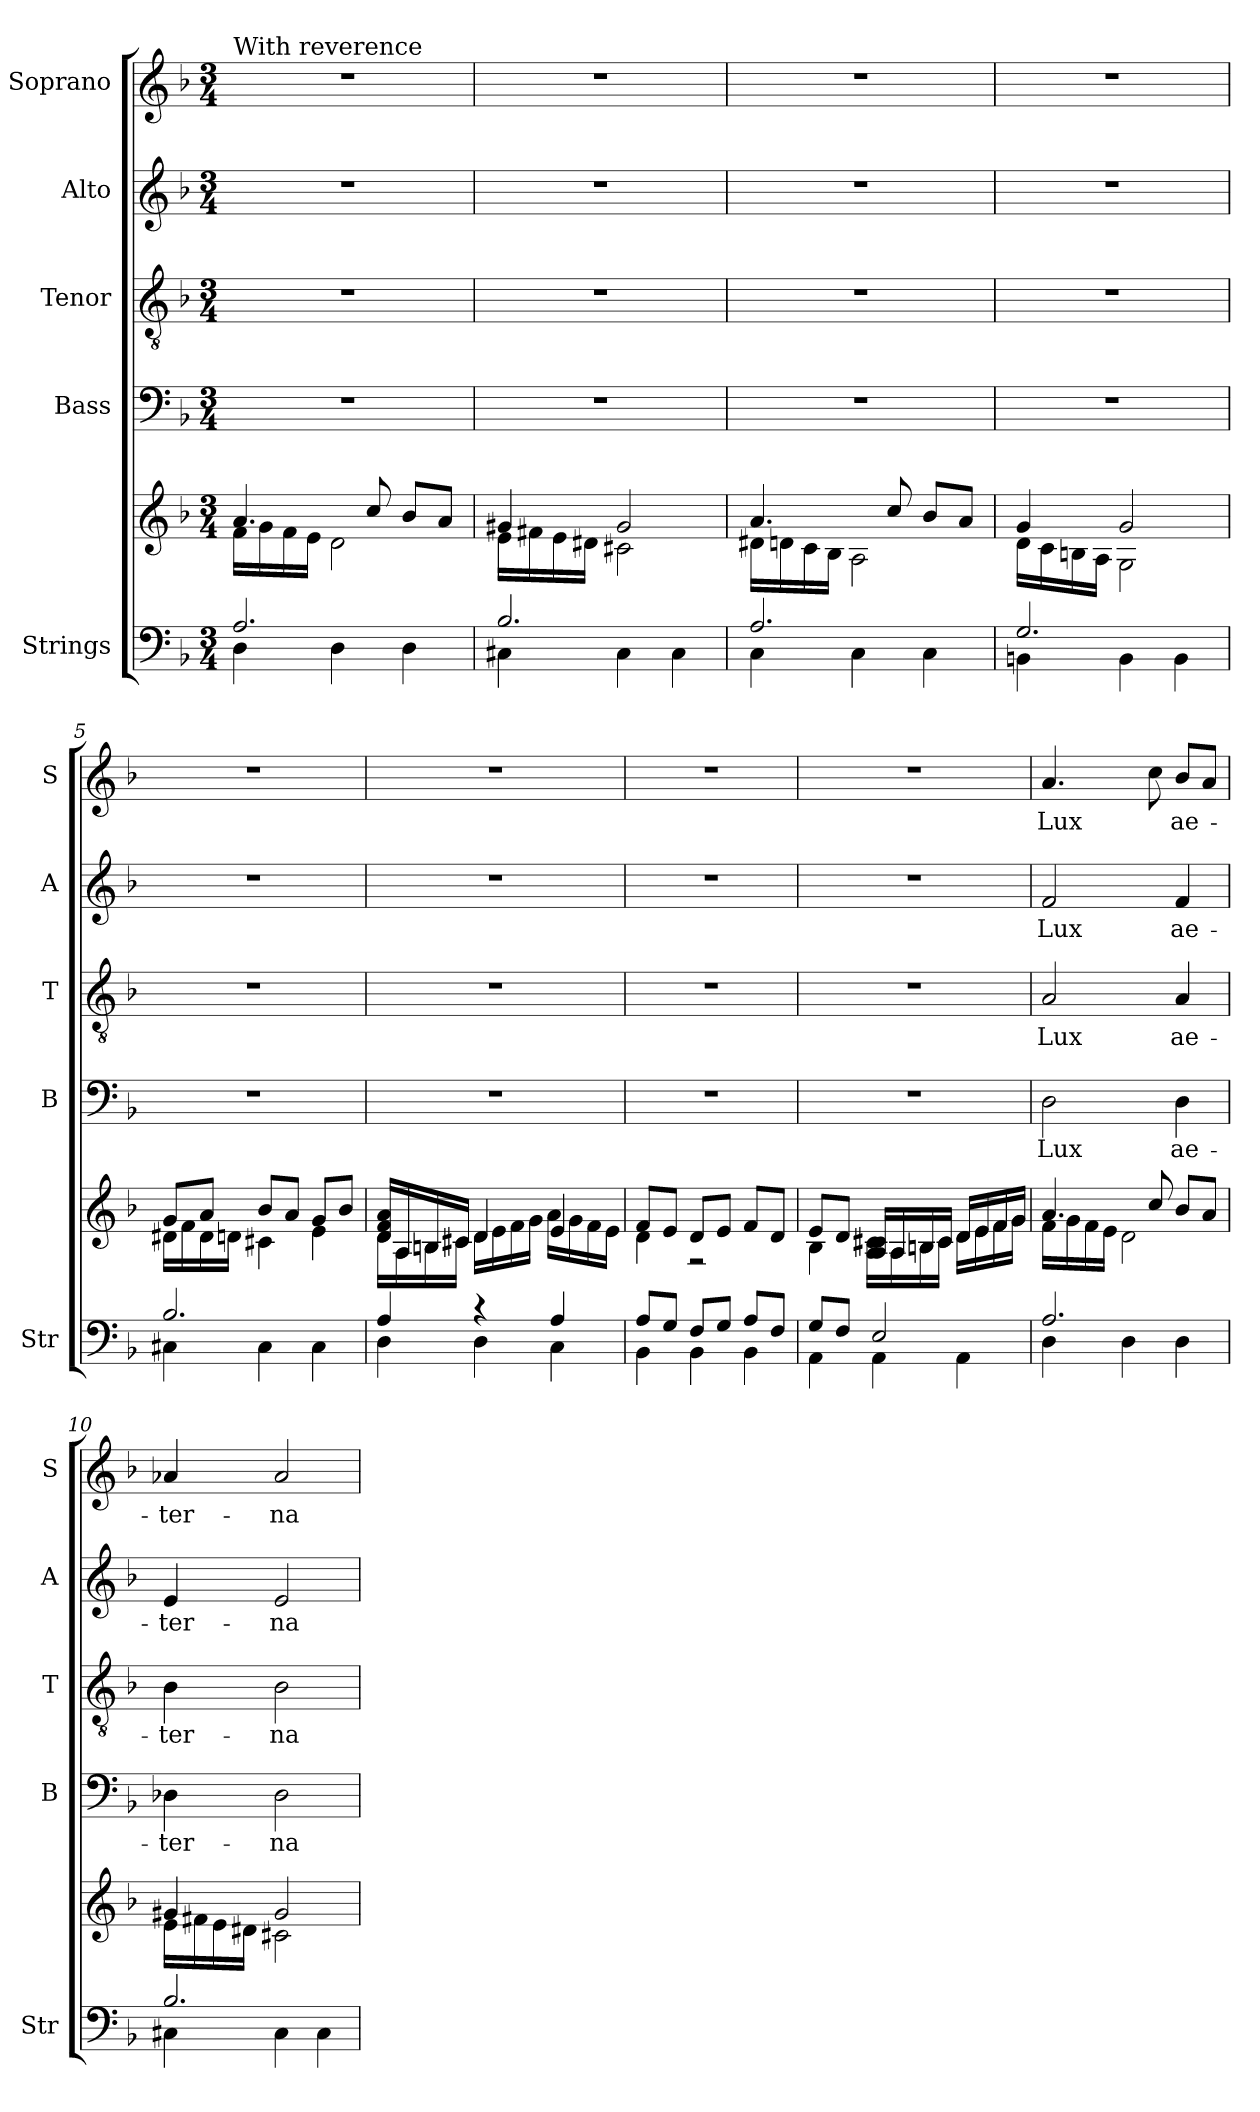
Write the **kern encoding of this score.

**kern	**kern	**kern	**text	**kern	**text	**kern	**text	**kern	**text
*part5	*part5	*part4	*part4	*part3	*part3	*part2	*part2	*part1	*part1
*staff6	*staff5	*staff4	*staff4	*staff3	*staff3	*staff2	*staff2	*staff1	*staff1
*I"Strings	*	*I"Bass	*	*I"Tenor	*	*I"Alto	*	*I"Soprano	*
*I'Str	*	*I'B	*	*I'T	*	*I'A	*	*I'S	*
*stria5	*stria5	*stria5	*	*stria5	*	*stria5	*	*stria5	*
*clefF4	*clefG2	*clefF4	*	*clefGv2	*	*clefG2	*	*clefG2	*
*k[b-]	*k[b-]	*k[b-]	*	*k[b-]	*	*k[b-]	*	*k[b-]	*
*M3/4	*M3/4	*M3/4	*	*M3/4	*	*M3/4	*	*M3/4	*
*MM60	*MM60	*MM60	*	*MM60	*	*MM60	*	*MM60	*
=1	=1	=1	=1	=1	=1	=1	=1	=1	=1
*^	*^	*	*	*	*	*	*	*	*
!	!	!	!	!	!	!	!	!	!	!LO:TX:a:t=With reverence	!
!	!	!	!	!LO:N:vis=2	!	!LO:N:vis=2	!	!LO:N:vis=2	!	!LO:N:vis=2	!
2.A/	4D\	4.a/	16f\LL	2.r	.	2.r	.	2.r	.	2.r	.
.	.	.	16g\	.	.	.	.	.	.	.	.
.	.	.	16f\	.	.	.	.	.	.	.	.
.	.	.	16e\JJ	.	.	.	.	.	.	.	.
.	4D\	.	2d\	.	.	.	.	.	.	.	.
.	.	8cc/	.	.	.	.	.	.	.	.	.
.	4D\	8b-/L	.	.	.	.	.	.	.	.	.
.	.	8a/J	.	.	.	.	.	.	.	.	.
=2	=2	=2	=2	=2	=2	=2	=2	=2	=2	=2	=2
!	!	!	!	!LO:N:vis=2	!	!LO:N:vis=2	!	!LO:N:vis=2	!	!LO:N:vis=2	!
2.B-/	4C#X\	4g#X/	16e\LL	2.r	.	2.r	.	2.r	.	2.r	.
.	.	.	16f#X\	.	.	.	.	.	.	.	.
.	.	.	16e\	.	.	.	.	.	.	.	.
.	.	.	16d#X\JJ	.	.	.	.	.	.	.	.
.	4C#\	2g#/	2c#X\	.	.	.	.	.	.	.	.
.	4C#\	.	.	.	.	.	.	.	.	.	.
=3	=3	=3	=3	=3	=3	=3	=3	=3	=3	=3	=3
!	!	!	!	!LO:N:vis=2	!	!LO:N:vis=2	!	!LO:N:vis=2	!	!LO:N:vis=2	!
2.A/	4C\	4.a/	16d#X\LL	2.r	.	2.r	.	2.r	.	2.r	.
.	.	.	16dn\	.	.	.	.	.	.	.	.
.	.	.	16c\	.	.	.	.	.	.	.	.
.	.	.	16B-\JJ	.	.	.	.	.	.	.	.
.	4C\	.	2A\	.	.	.	.	.	.	.	.
.	.	8cc/	.	.	.	.	.	.	.	.	.
.	4C\	8b-/L	.	.	.	.	.	.	.	.	.
.	.	8a/J	.	.	.	.	.	.	.	.	.
=4	=4	=4	=4	=4	=4	=4	=4	=4	=4	=4	=4
!	!	!	!	!LO:N:vis=2	!	!LO:N:vis=2	!	!LO:N:vis=2	!	!LO:N:vis=2	!
2.G/	4BBn\	4g/	16d\LL	2.r	.	2.r	.	2.r	.	2.r	.
.	.	.	16c\	.	.	.	.	.	.	.	.
.	.	.	16Bn\	.	.	.	.	.	.	.	.
.	.	.	16A\JJ	.	.	.	.	.	.	.	.
.	4BB\	2g/	2G\	.	.	.	.	.	.	.	.
.	4BB\	.	.	.	.	.	.	.	.	.	.
=5	=5	=5	=5	=5	=5	=5	=5	=5	=5	=5	=5
!	!	!	!	!LO:N:vis=2	!	!LO:N:vis=2	!	!LO:N:vis=2	!	!LO:N:vis=2	!
2.B-/	4C#X\	8g/L	16d#X\LL	2.r	.	2.r	.	2.r	.	2.r	.
.	.	.	16f\	.	.	.	.	.	.	.	.
.	.	8a/J	16d#\	.	.	.	.	.	.	.	.
.	.	.	16dn\JJ	.	.	.	.	.	.	.	.
.	4C#\	8b-/L	4c#X\	.	.	.	.	.	.	.	.
.	.	8a/J	.	.	.	.	.	.	.	.	.
.	4C#\	8g/L	4e\	.	.	.	.	.	.	.	.
.	.	8b-/J	.	.	.	.	.	.	.	.	.
=6	=6	=6	=6	=6	=6	=6	=6	=6	=6	=6	=6
!	!	!	!	!LO:N:vis=2	!	!LO:N:vis=2	!	!LO:N:vis=2	!	!LO:N:vis=2	!
4A/	4D\	16d/ 16f/ 16a/LL	16d\LL	2.r	.	2.r	.	2.r	.	2.r	.
.	.	16A/	16A\	.	.	.	.	.	.	.	.
.	.	16Bn/	16Bn\	.	.	.	.	.	.	.	.
.	.	16c#X/JJ	16c#X\JJ	.	.	.	.	.	.	.	.
4r	4D\	4d/	16d\LL	.	.	.	.	.	.	.	.
.	.	.	16e\	.	.	.	.	.	.	.	.
.	.	.	16f\	.	.	.	.	.	.	.	.
.	.	.	16g\JJ	.	.	.	.	.	.	.	.
4A/	4C\	4e/	16a\LL	.	.	.	.	.	.	.	.
.	.	.	16g\	.	.	.	.	.	.	.	.
.	.	.	16f\	.	.	.	.	.	.	.	.
.	.	.	16e\JJ	.	.	.	.	.	.	.	.
=7	=7	=7	=7	=7	=7	=7	=7	=7	=7	=7	=7
!	!	!	!	!LO:N:vis=2	!	!LO:N:vis=2	!	!LO:N:vis=2	!	!LO:N:vis=2	!
8A/L	4BB-\	8f/L	4d\	2.r	.	2.r	.	2.r	.	2.r	.
8G/J	.	8e/J	.	.	.	.	.	.	.	.	.
8F/L	4BB-\	8d/L	2r	.	.	.	.	.	.	.	.
8G/J	.	8e/J	.	.	.	.	.	.	.	.	.
8A/L	4BB-\	8f/L	.	.	.	.	.	.	.	.	.
8F/J	.	8d/J	.	.	.	.	.	.	.	.	.
=8	=8	=8	=8	=8	=8	=8	=8	=8	=8	=8	=8
!	!	!	!	!LO:N:vis=2	!	!LO:N:vis=2	!	!LO:N:vis=2	!	!LO:N:vis=2	!
8G/L	4AA\	8e/L	4B-\	2.r	.	2.r	.	2.r	.	2.r	.
8F/J	.	8d/J	.	.	.	.	.	.	.	.	.
2E/	4AA\	16A/ 16c#X/LL	16A\ 16c#X\LL	.	.	.	.	.	.	.	.
.	.	16A/	16A\	.	.	.	.	.	.	.	.
.	.	16Bn/	16Bn\	.	.	.	.	.	.	.	.
.	.	16c#/JJ	16c#\JJ	.	.	.	.	.	.	.	.
.	4AA\	16d/LL	16d\LL	.	.	.	.	.	.	.	.
.	.	16e/	16e\	.	.	.	.	.	.	.	.
.	.	16f/	16f\	.	.	.	.	.	.	.	.
.	.	16g/JJ	16g\JJ	.	.	.	.	.	.	.	.
=9	=9	=9	=9	=9	=9	=9	=9	=9	=9	=9	=9
2.A/	4D\	4.a/	16f\LL	2D	Lux	2A	Lux	2f	Lux	4.a	Lux
.	.	.	16g\	.	.	.	.	.	.	.	.
.	.	.	16f\	.	.	.	.	.	.	.	.
.	.	.	16e\JJ	.	.	.	.	.	.	.	.
.	4D\	.	2d\	.	.	.	.	.	.	.	.
.	.	8cc/	.	.	.	.	.	.	.	8cc	.
!	!	!	!	!	!	!	!	!	!	!	!LO:LY:b
.	4D\	8b-/L	.	4D	ae-	4A	ae-	4f	ae-	8b-L	ae-
.	.	8a/J	.	.	.	.	.	.	.	8aJ	.
=10	=10	=10	=10	=10	=10	=10	=10	=10	=10	=10	=10
!	!	!	!	!	!LO:LY:b	!	!LO:LY:b	!	!LO:LY:b	!	!LO:LY:b
2.B-/	4C#X\	4g#X/	16e\LL	4D-X	-ter-	4B-	-ter-	4e	-ter-	4a-X	-ter-
.	.	.	16f#X\	.	.	.	.	.	.	.	.
.	.	.	16e\	.	.	.	.	.	.	.	.
.	.	.	16d#X\JJ	.	.	.	.	.	.	.	.
!	!	!	!	!	!LO:LY:b	!	!LO:LY:b	!	!LO:LY:b	!	!LO:LY:b
.	4C#\	2g#/	2c#X\	2D-	-na	2B-	-na	2e	-na	2a-	-na
.	4C#\	.	.	.	.	.	.	.	.	.	.
*v	*v	*	*	*	*	*	*	*	*	*	*
*	*v	*v	*	*	*	*	*	*	*	*
=	=	=	=	=	=	=	=	=	=
*-	*-	*-	*-	*-	*-	*-	*-	*-	*-
